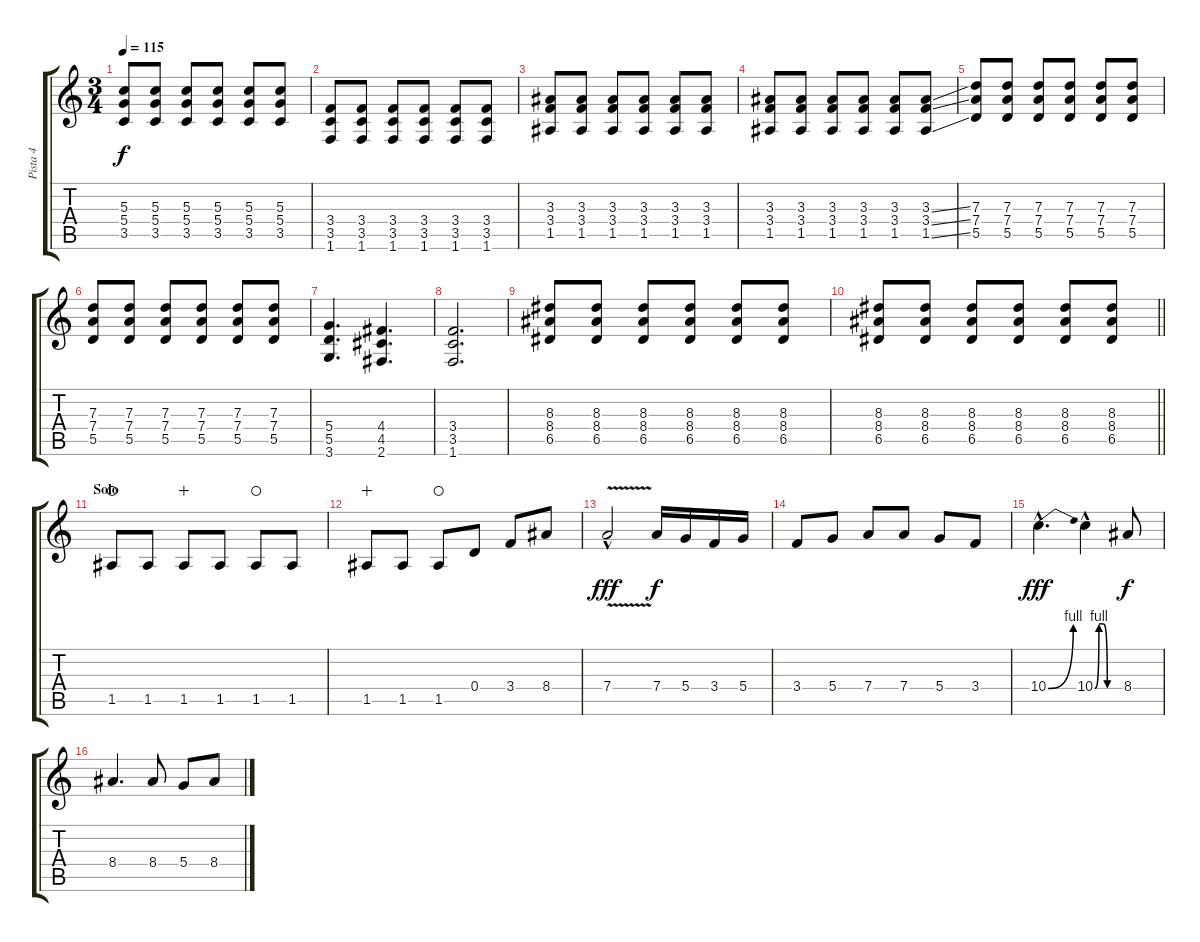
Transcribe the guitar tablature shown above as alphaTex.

\track ("Pista 4" "Pista 4") {instrument distortionguitar}
\staff {score tabs}
\tuning (E4 B3 G3 D3 A2 E2) {hide}
\ts (3 4)
\tempo 115
\clef g2
\ks c
(5.3 5.4 3.5).8{dy f} (5.3 5.4 3.5).8 (5.3 5.4 3.5).8 (5.3 5.4 3.5).8 (5.3 5.4 3.5).8 (5.3 5.4 3.5).8 |
(3.4 3.5 1.6).8 (3.4 3.5 1.6).8 (3.4 3.5 1.6).8 (3.4 3.5 1.6).8 (3.4 3.5 1.6).8 (3.4 3.5 1.6).8 |
(3.3 3.4 1.5).8 (3.3 3.4 1.5).8 (3.3 3.4 1.5).8 (3.3 3.4 1.5).8 (3.3 3.4 1.5).8 (3.3 3.4 1.5).8 |
(3.3 3.4 1.5).8 (3.3 3.4 1.5).8 (3.3 3.4 1.5).8 (3.3 3.4 1.5).8 (3.3 3.4 1.5).8 (3.3{ss} 3.4{ss} 1.5{ss}).8 |
(7.3 7.4 5.5).8 (7.3 7.4 5.5).8 (7.3 7.4 5.5).8 (7.3 7.4 5.5).8 (7.3 7.4 5.5).8 (7.3 7.4 5.5).8 |
(7.3 7.4 5.5).8 (7.3 7.4 5.5).8 (7.3 7.4 5.5).8 (7.3 7.4 5.5).8 (7.3 7.4 5.5).8 (7.3 7.4 5.5).8 |
(5.4 5.5 3.6).4{d} (4.4 4.5 2.6).4{d} |
(3.4 3.5 1.6).2{d} |
(8.3 8.4 6.5).8 (8.3 8.4 6.5).8 (8.3 8.4 6.5).8 (8.3 8.4 6.5).8 (8.3 8.4 6.5).8 (8.3 8.4 6.5).8 |
\barLineRight lightlight
(8.3 8.4 6.5).8 (8.3 8.4 6.5).8 (8.3 8.4 6.5).8 (8.3 8.4 6.5).8 (8.3 8.4 6.5).8 (8.3 8.4 6.5).8 |
\section ("" "Solo")
1.5.8{volume 16 instrument overdrivenguitar waho} 1.5.8 1.5.8{wahc} 1.5.8 1.5.8{waho} 1.5.8 |
1.5.8{wahc} 1.5.8 1.5.8{waho} 0.4.8 3.4.8 8.4.8 |
7.4{v hac}.2{dy fff} 7.4.16{dy f} 5.4.16 3.4.16 5.4.16 |
3.4.8 5.4.8 7.4.8 7.4.8 5.4.8 3.4.8 |
10.4{be (bend 0 0 60 4) hac}.4{d dy fff} 10.4{be (custom 0 0 10 4 20 4 30 0 60 0) hac}.4 8.4.8{dy f} |
8.4.4{d} 8.4.8 5.4.8 8.4.8
